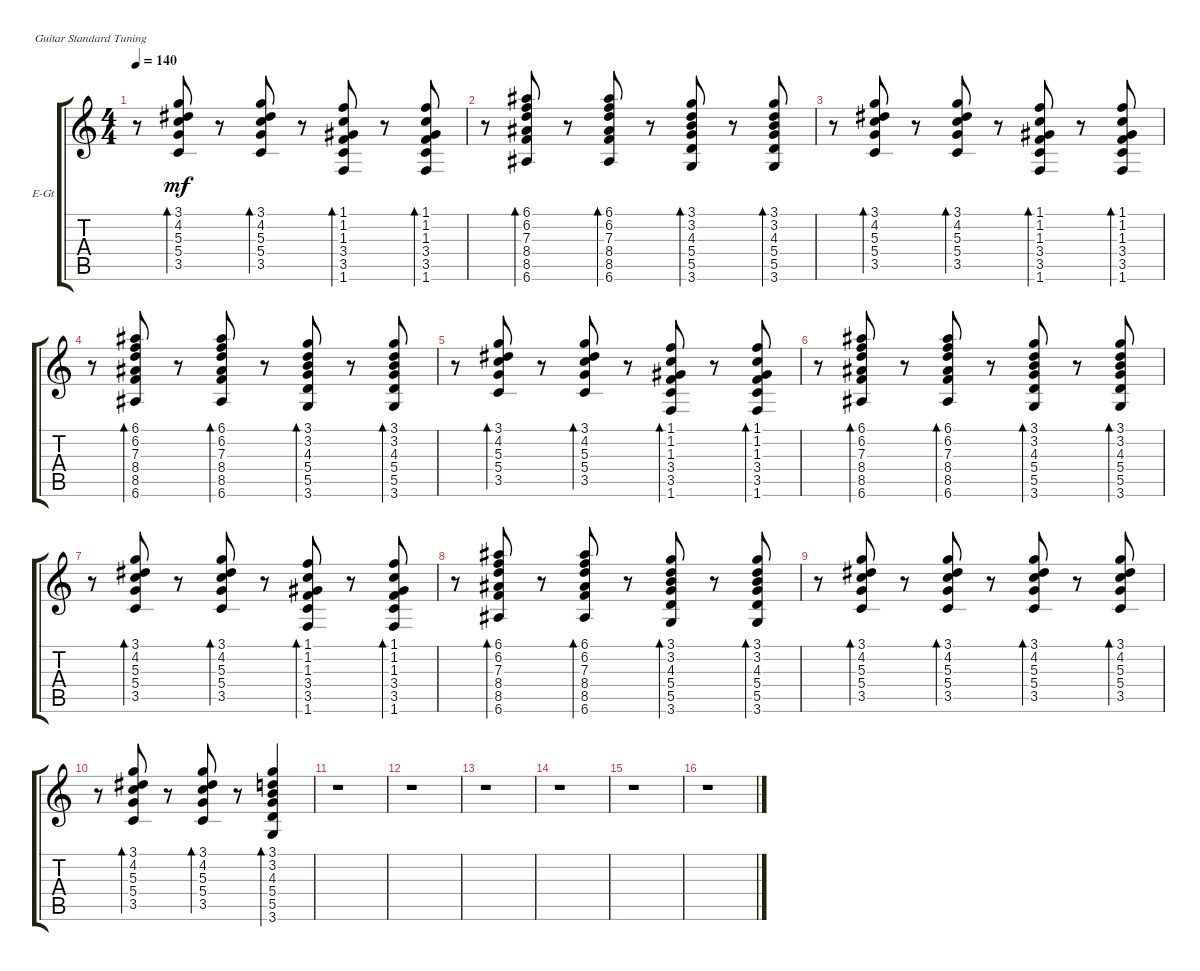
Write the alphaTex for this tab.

\defaultSystemsLayout 4
\bracketExtendMode groupsimilarinstruments
\firstSystemTrackNameOrientation horizontal
\otherSystemsTrackNameOrientation horizontal
\track ("Electric Guitar" "E-Gt") {instrument electricguitarclean}
\staff {score tabs}
\tuning (E4 B3 G3 D3 A2 E2)
\ts (4 4)
\tempo 140
\clef g2
\ks c
r.8{dy mf} (3.5 5.4 5.3 4.2 3.1).8{bd 30} r.8 (3.5 5.4 5.3 4.2 3.1).8{bd 30} r.8 (1.6 3.5 3.4 1.3 1.2 1.1).8{bd 30} r.8 (1.6 3.5 3.4 1.3 1.2 1.1).8{bd 30} |
r.8 (6.6 8.5 8.4 7.3 6.2 6.1).8{bd 30} r.8 (6.6 8.5 8.4 7.3 6.2 6.1).8{bd 30} r.8 (3.6 5.5 5.4 4.3 3.2 3.1).8{bd 30} r.8 (3.6 5.5 5.4 4.3 3.2 3.1).8{bd 30} |
r.8 (3.5 5.4 5.3 4.2 3.1).8{bd 30} r.8 (3.5 5.4 5.3 4.2 3.1).8{bd 30} r.8 (1.6 3.5 3.4 1.3 1.2 1.1).8{bd 30} r.8 (1.6 3.5 3.4 1.3 1.2 1.1).8{bd 30} |
r.8 (6.6 8.5 8.4 7.3 6.2 6.1).8{bd 30} r.8 (6.6 8.5 8.4 7.3 6.2 6.1).8{bd 30} r.8 (3.6 5.5 5.4 4.3 3.2 3.1).8{bd 30} r.8 (3.6 5.5 5.4 4.3 3.2 3.1).8{bd 30} |
r.8 (3.5 5.4 5.3 4.2 3.1).8{bd 30} r.8 (3.5 5.4 5.3 4.2 3.1).8{bd 30} r.8 (1.6 3.5 3.4 1.3 1.2 1.1).8{bd 30} r.8 (1.6 3.5 3.4 1.3 1.2 1.1).8{bd 30} |
r.8 (6.6 8.5 8.4 7.3 6.2 6.1).8{bd 30} r.8 (6.6 8.5 8.4 7.3 6.2 6.1).8{bd 30} r.8 (3.6 5.5 5.4 4.3 3.2 3.1).8{bd 30} r.8 (3.6 5.5 5.4 4.3 3.2 3.1).8{bd 30} |
r.8 (3.5 5.4 5.3 4.2 3.1).8{bd 30} r.8 (3.5 5.4 5.3 4.2 3.1).8{bd 30} r.8 (1.6 3.5 3.4 1.3 1.2 1.1).8{bd 30} r.8 (1.6 3.5 3.4 1.3 1.2 1.1).8{bd 30} |
r.8 (6.6 8.5 8.4 7.3 6.2 6.1).8{bd 30} r.8 (6.6 8.5 8.4 7.3 6.2 6.1).8{bd 30} r.8 (3.6 5.5 5.4 4.3 3.2 3.1).8{bd 30} r.8 (3.6 5.5 5.4 4.3 3.2 3.1).8{bd 30} |
r.8 (3.5 5.4 5.3 4.2 3.1).8{bd 30} r.8 (3.5 5.4 5.3 4.2 3.1).8{bd 30} r.8 (3.5 5.4 5.3 4.2 3.1).8{bd 30} r.8 (3.5 5.4 5.3 4.2 3.1).8{bd 30} |
r.8 (3.5 5.4 5.3 4.2 3.1).8{bd 30} r.8 (3.5 5.4 5.3 4.2 3.1).8{bd 30} r.8 (3.6 5.5 5.4 4.3 3.2 3.1).4{bd 30} |
r.1 |
r.1 |
r.1 |
r.1 |
r.1 |
r.1
